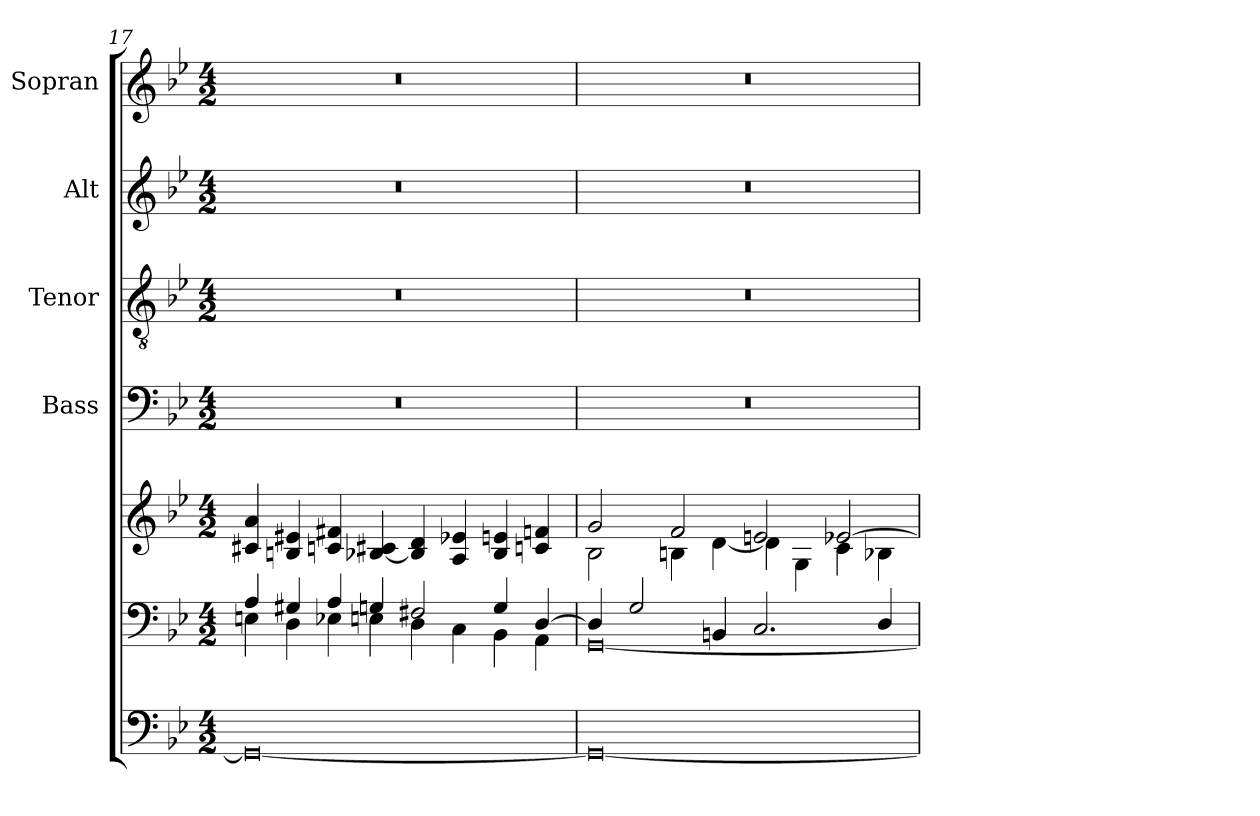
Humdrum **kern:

**kern	**kern	**kern	**kern	**kern	**kern	**kern
*part6	*part5	*part5	*part4	*part3	*part2	*part1
*staff7	*staff6	*staff5	*staff4	*staff3	*staff2	*staff1
*	*	*	*I"Bass	*I"Tenor	*I"Alt	*I"Sopran
*	*	*	*I'B.	*I'T.	*I'A.	*I'S.
!!LO:LB:g=z
*clefF4	*clefF4	*clefG2	*clefF4	*clefGv2	*clefG2	*clefG2
*k[b-e-]	*k[b-e-]	*k[b-e-]	*k[b-e-]	*k[b-e-]	*k[b-e-]	*k[b-e-]
*B-:	*B-:	*B-:	*B-:	*B-:	*B-:	*B-:
*M4/2	*M4/2	*M4/2	*M4/2	*M4/2	*M4/2	*M4/2
=17	=17	=17	=17	=17	=17	=17
*	*^	*	*	*	*	*
0GG_	4A/	4En\	4c#X/ 4a/	0r	0r	0r	0r
.	4G#X/	4D\	4Bn/ 4e#X/	.	.	.	.
.	4A/	4E-X\	4cn/ 4f#X/	.	.	.	.
.	4Gn/	4En\	[4B-X/ 4c#X/	.	.	.	.
.	2F#X/	4D\	4B-/] 4d/	.	.	.	.
.	.	4C\	4A/ 4e-X/	.	.	.	.
.	4G/	4BB-\	4B-/ 4en/	.	.	.	.
.	[>4D/	4AA\	4cn/ 4fn/	.	.	.	.
=18	=18	=18	=18	=18	=18	=18	=18
*	*	*	*^	*	*	*	*
0GG_	4D/]	[<0GG	2g/	2B-\	0r	0r	0r	0r
.	2G/	.	.	.	.	.	.	.
.	.	.	2f/	4Bn\	.	.	.	.
.	4BBn/	.	.	[<4d\	.	.	.	.
.	2.C/	.	2en/	4d\]	.	.	.	.
.	.	.	.	4G\	.	.	.	.
.	.	.	[>2e-X/	4c\	.	.	.	.
.	4D/	.	.	4B-X\	.	.	.	.
*	*v	*v	*	*	*	*	*	*
*	*	*v	*v	*	*	*	*
=	=	=	=	=	=	=
*-	*-	*-	*-	*-	*-	*-
